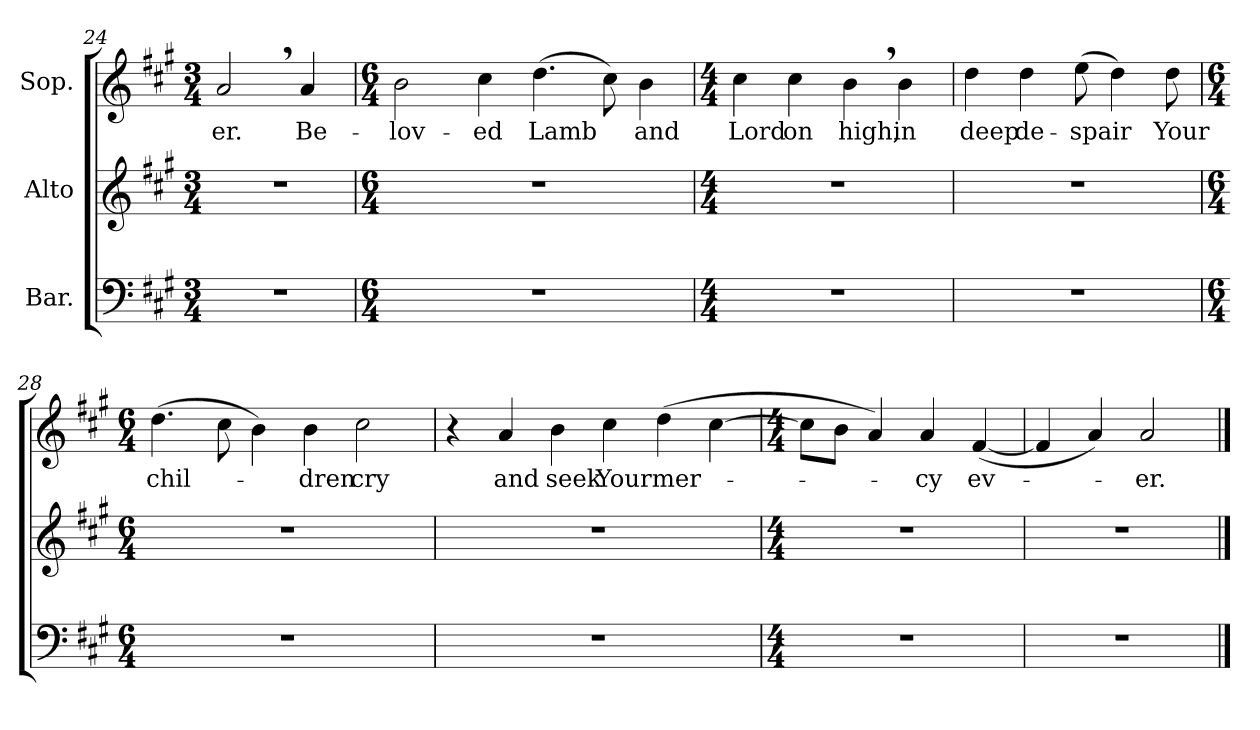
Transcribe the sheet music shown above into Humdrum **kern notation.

**kern	**kern	**kern	**text
*part3	*part2	*part1	*part1
*staff3	*staff2	*staff1	*staff1
*I"Bar.	*I"Alto	*I"Sop.	*
!!LO:LB:g=z
*clefF4	*clefG2	*clefG2	*
*k[f#c#g#]	*k[f#c#g#]	*k[f#c#g#]	*
*A:	*A:	*A:	*
*M3/4	*M3/4	*M3/4	*
=24	=24	=24	=24
!	!	!	!LO:LY:b
2.r	2.r	2a,>/	-er.
!	!	!	!LO:LY:b
.	.	4a/	Be-
=25	=25	=25	=25
*M6/4	*M6/4	*M6/4	*
!	!	!	!LO:LY:b
1.r	1.r	2b\	-lov-
!	!	!	!LO:LY:b
.	.	4cc#\	-ed
!	!	!	!LO:LY:b
.	.	(>4.dd\	Lamb
.	.	8cc#\)	.
!	!	!	!LO:LY:b
.	.	4b\	and
=26	=26	=26	=26
*M4/4	*M4/4	*M4/4	*
!	!	!	!LO:LY:b
1r	1r	4cc#\	Lord
!	!	!	!LO:LY:b
.	.	4cc#\	on
!	!	!	!LO:LY:b
.	.	4b,>\	high,
!	!	!	!LO:LY:b
.	.	4b\	in
=27	=27	=27	=27
!	!	!	!LO:LY:b
1r	1r	4dd\	deep
!	!	!	!LO:LY:b
.	.	4dd\	de-
!	!	!	!LO:LY:b
.	.	(>8ee\	-spair
.	.	4dd\)	.
!	!	!	!LO:LY:b
.	.	8dd\	Your
!!LO:LB:g=z
=28	=28	=28	=28
*M6/4	*M6/4	*M6/4	*
!	!	!	!LO:LY:b
1.r	1.r	(>4.dd\	chil-
.	.	8cc#\	.
.	.	4b\)	.
!	!	!	!LO:LY:b
.	.	4b\	-dren
!	!	!	!LO:LY:b
.	.	2cc#\	cry
=29	=29	=29	=29
1.r	1.r	4r	.
!	!	!	!LO:LY:b
.	.	4a/	and
!	!	!	!LO:LY:b
.	.	4b\	seek
!	!	!	!LO:LY:b
.	.	4cc#\	Your
!	!	!	!LO:LY:b
.	.	(>4dd\	mer-
.	.	[4cc#\	.
=30	=30	=30	=30
*M4/4	*M4/4	*M4/4	*
1r	1r	8cc#\L]	.
.	.	8b\J	.
.	.	4a/)	.
!	!	!	!LO:LY:b
.	.	4a/	-cy
!	!	!	!LO:LY:b
.	.	(<[4f#/	ev-
=31	=31	=31	=31
1r	1r	4f#/]	.
.	.	4a/)	.
!	!	!	!LO:LY:b
.	.	2a/	-er.
==	==	==	==
*-	*-	*-	*-
